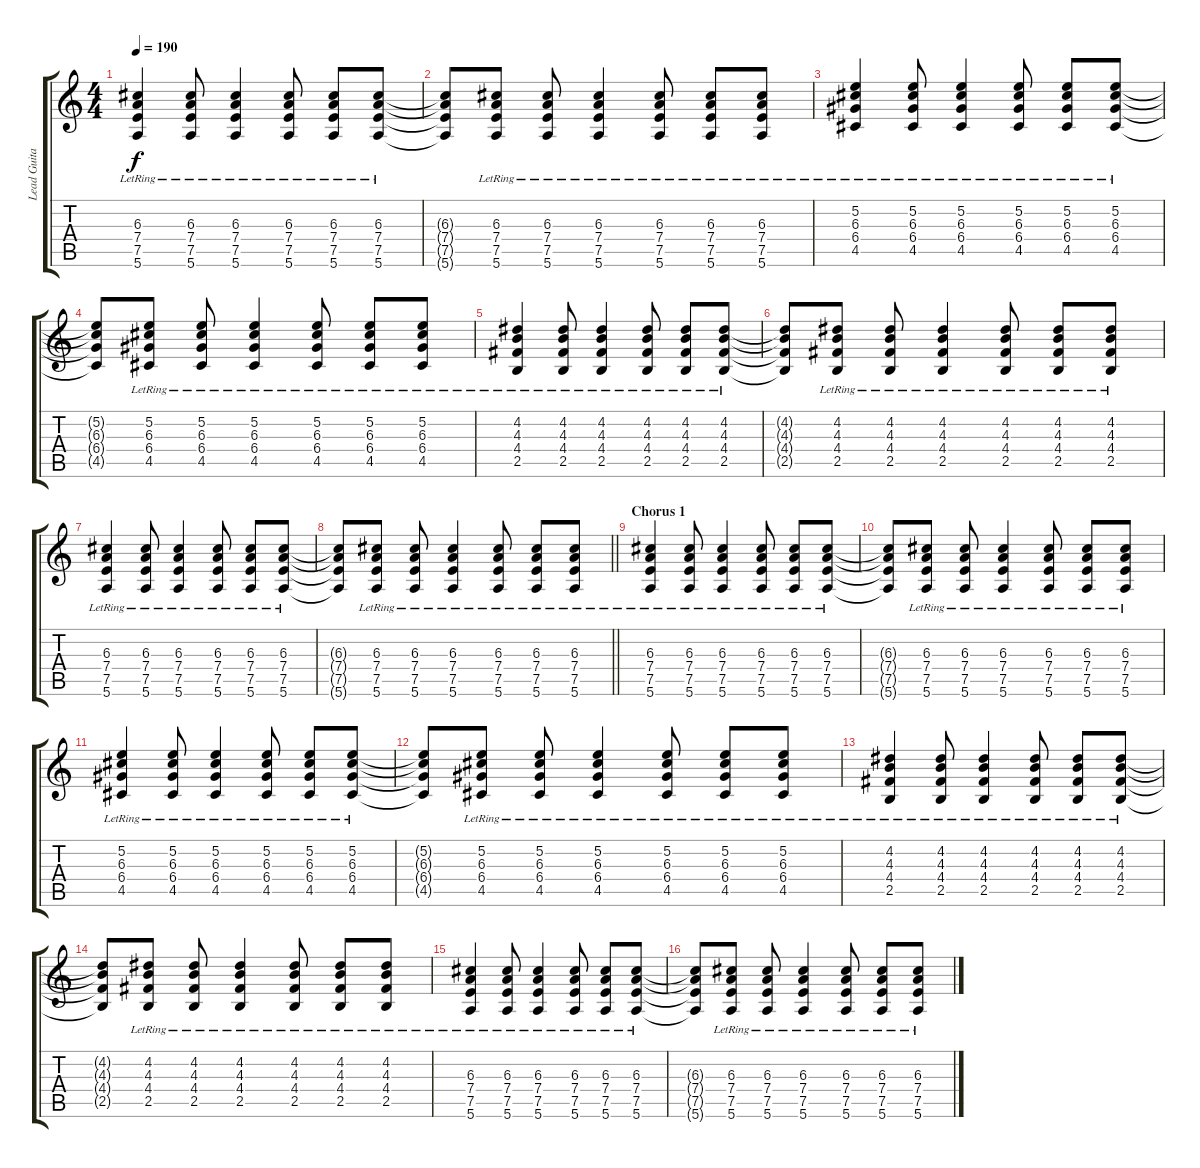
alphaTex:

\track ("Lead Guitar" "Lead Guita") {instrument acousticguitarsteel}
\staff {score tabs}
\tuning (E4 B3 G3 D3 A2 E2) {hide}
\ts (4 4)
\tempo 190
\clef g2
\ks c
(6.3{lr} 7.4{lr} 7.5{lr} 5.6{lr}).4{dy f} (6.3{lr} 7.4{lr} 7.5{lr} 5.6{lr}).8 (6.3{lr} 7.4{lr} 7.5{lr} 5.6{lr}).4 (6.3{lr} 7.4{lr} 7.5{lr} 5.6{lr}).8 (6.3{lr} 7.4{lr} 7.5{lr} 5.6{lr}).8 (6.3{lr} 7.4{lr} 7.5{lr} 5.6{lr}).8 |
(6.3{t} 7.4{t} 7.5{t} 5.6{t}).8 (6.3{lr} 7.4{lr} 7.5{lr} 5.6{lr}).8 (6.3{lr} 7.4{lr} 7.5{lr} 5.6{lr}).8 (6.3{lr} 7.4{lr} 7.5{lr} 5.6{lr}).4 (6.3{lr} 7.4{lr} 7.5{lr} 5.6{lr}).8 (6.3{lr} 7.4{lr} 7.5{lr} 5.6{lr}).8 (6.3{lr} 7.4{lr} 7.5{lr} 5.6{lr}).8 |
(5.2{lr} 6.3{lr} 6.4{lr} 4.5{lr}).4 (5.2{lr} 6.3{lr} 6.4{lr} 4.5{lr}).8 (5.2{lr} 6.3{lr} 6.4{lr} 4.5{lr}).4 (5.2{lr} 6.3{lr} 6.4{lr} 4.5{lr}).8 (5.2{lr} 6.3{lr} 6.4{lr} 4.5{lr}).8 (5.2{lr} 6.3{lr} 6.4{lr} 4.5{lr}).8 |
(5.2{t} 6.3{t} 6.4{t} 4.5{t}).8 (5.2{lr} 6.3{lr} 6.4{lr} 4.5{lr}).8 (5.2{lr} 6.3{lr} 6.4{lr} 4.5{lr}).8 (5.2{lr} 6.3{lr} 6.4{lr} 4.5{lr}).4 (5.2{lr} 6.3{lr} 6.4{lr} 4.5{lr}).8 (5.2{lr} 6.3{lr} 6.4{lr} 4.5{lr}).8 (5.2{lr} 6.3{lr} 6.4{lr} 4.5{lr}).8 |
(4.2{lr} 4.3{lr} 4.4{lr} 2.5{lr}).4 (4.2{lr} 4.3{lr} 4.4{lr} 2.5{lr}).8 (4.2{lr} 4.3{lr} 4.4{lr} 2.5{lr}).4 (4.2{lr} 4.3{lr} 4.4{lr} 2.5{lr}).8 (4.2{lr} 4.3{lr} 4.4{lr} 2.5{lr}).8 (4.2{lr} 4.3{lr} 4.4{lr} 2.5{lr}).8 |
(4.2{t} 4.3{t} 4.4{t} 2.5{t}).8 (4.2{lr} 4.3{lr} 4.4{lr} 2.5{lr}).8 (4.2{lr} 4.3{lr} 4.4{lr} 2.5{lr}).8 (4.2{lr} 4.3{lr} 4.4{lr} 2.5{lr}).4 (4.2{lr} 4.3{lr} 4.4{lr} 2.5{lr}).8 (4.2{lr} 4.3{lr} 4.4{lr} 2.5{lr}).8 (4.2{lr} 4.3{lr} 4.4{lr} 2.5{lr}).8 |
(6.3{lr} 7.4{lr} 7.5{lr} 5.6{lr}).4 (6.3{lr} 7.4{lr} 7.5{lr} 5.6{lr}).8 (6.3{lr} 7.4{lr} 7.5{lr} 5.6{lr}).4 (6.3{lr} 7.4{lr} 7.5{lr} 5.6{lr}).8 (6.3{lr} 7.4{lr} 7.5{lr} 5.6{lr}).8 (6.3{lr} 7.4{lr} 7.5{lr} 5.6{lr}).8 |
\barLineRight lightlight
(6.3{t} 7.4{t} 7.5{t} 5.6{t}).8 (6.3{lr} 7.4{lr} 7.5{lr} 5.6{lr}).8 (6.3{lr} 7.4{lr} 7.5{lr} 5.6{lr}).8 (6.3{lr} 7.4{lr} 7.5{lr} 5.6{lr}).4 (6.3{lr} 7.4{lr} 7.5{lr} 5.6{lr}).8 (6.3{lr} 7.4{lr} 7.5{lr} 5.6{lr}).8 (6.3{lr} 7.4{lr} 7.5{lr} 5.6{lr}).8 |
\section ("" "Chorus 1")
(6.3{lr} 7.4{lr} 7.5{lr} 5.6{lr}).4 (6.3{lr} 7.4{lr} 7.5{lr} 5.6{lr}).8 (6.3{lr} 7.4{lr} 7.5{lr} 5.6{lr}).4 (6.3{lr} 7.4{lr} 7.5{lr} 5.6{lr}).8 (6.3{lr} 7.4{lr} 7.5{lr} 5.6{lr}).8 (6.3{lr} 7.4{lr} 7.5{lr} 5.6{lr}).8 |
(6.3{t} 7.4{t} 7.5{t} 5.6{t}).8 (6.3{lr} 7.4{lr} 7.5{lr} 5.6{lr}).8 (6.3{lr} 7.4{lr} 7.5{lr} 5.6{lr}).8 (6.3{lr} 7.4{lr} 7.5{lr} 5.6{lr}).4 (6.3{lr} 7.4{lr} 7.5{lr} 5.6{lr}).8 (6.3{lr} 7.4{lr} 7.5{lr} 5.6{lr}).8 (6.3{lr} 7.4{lr} 7.5{lr} 5.6{lr}).8 |
(5.2{lr} 6.3{lr} 6.4{lr} 4.5{lr}).4 (5.2{lr} 6.3{lr} 6.4{lr} 4.5{lr}).8 (5.2{lr} 6.3{lr} 6.4{lr} 4.5{lr}).4 (5.2{lr} 6.3{lr} 6.4{lr} 4.5{lr}).8 (5.2{lr} 6.3{lr} 6.4{lr} 4.5{lr}).8 (5.2{lr} 6.3{lr} 6.4{lr} 4.5{lr}).8 |
(5.2{t} 6.3{t} 6.4{t} 4.5{t}).8 (5.2{lr} 6.3{lr} 6.4{lr} 4.5{lr}).8 (5.2{lr} 6.3{lr} 6.4{lr} 4.5{lr}).8 (5.2{lr} 6.3{lr} 6.4{lr} 4.5{lr}).4 (5.2{lr} 6.3{lr} 6.4{lr} 4.5{lr}).8 (5.2{lr} 6.3{lr} 6.4{lr} 4.5{lr}).8 (5.2{lr} 6.3{lr} 6.4{lr} 4.5{lr}).8 |
(4.2{lr} 4.3{lr} 4.4{lr} 2.5{lr}).4 (4.2{lr} 4.3{lr} 4.4{lr} 2.5{lr}).8 (4.2{lr} 4.3{lr} 4.4{lr} 2.5{lr}).4 (4.2{lr} 4.3{lr} 4.4{lr} 2.5{lr}).8 (4.2{lr} 4.3{lr} 4.4{lr} 2.5{lr}).8 (4.2{lr} 4.3{lr} 4.4{lr} 2.5{lr}).8 |
(4.2{t} 4.3{t} 4.4{t} 2.5{t}).8 (4.2{lr} 4.3{lr} 4.4{lr} 2.5{lr}).8 (4.2{lr} 4.3{lr} 4.4{lr} 2.5{lr}).8 (4.2{lr} 4.3{lr} 4.4{lr} 2.5{lr}).4 (4.2{lr} 4.3{lr} 4.4{lr} 2.5{lr}).8 (4.2{lr} 4.3{lr} 4.4{lr} 2.5{lr}).8 (4.2{lr} 4.3{lr} 4.4{lr} 2.5{lr}).8 |
(6.3{lr} 7.4{lr} 7.5{lr} 5.6{lr}).4 (6.3{lr} 7.4{lr} 7.5{lr} 5.6{lr}).8 (6.3{lr} 7.4{lr} 7.5{lr} 5.6{lr}).4 (6.3{lr} 7.4{lr} 7.5{lr} 5.6{lr}).8 (6.3{lr} 7.4{lr} 7.5{lr} 5.6{lr}).8 (6.3{lr} 7.4{lr} 7.5{lr} 5.6{lr}).8 |
(6.3{t} 7.4{t} 7.5{t} 5.6{t}).8 (6.3{lr} 7.4{lr} 7.5{lr} 5.6{lr}).8 (6.3{lr} 7.4{lr} 7.5{lr} 5.6{lr}).8 (6.3{lr} 7.4{lr} 7.5{lr} 5.6{lr}).4 (6.3{lr} 7.4{lr} 7.5{lr} 5.6{lr}).8 (6.3{lr} 7.4{lr} 7.5{lr} 5.6{lr}).8 (6.3{lr} 7.4{lr} 7.5{lr} 5.6{lr}).8
